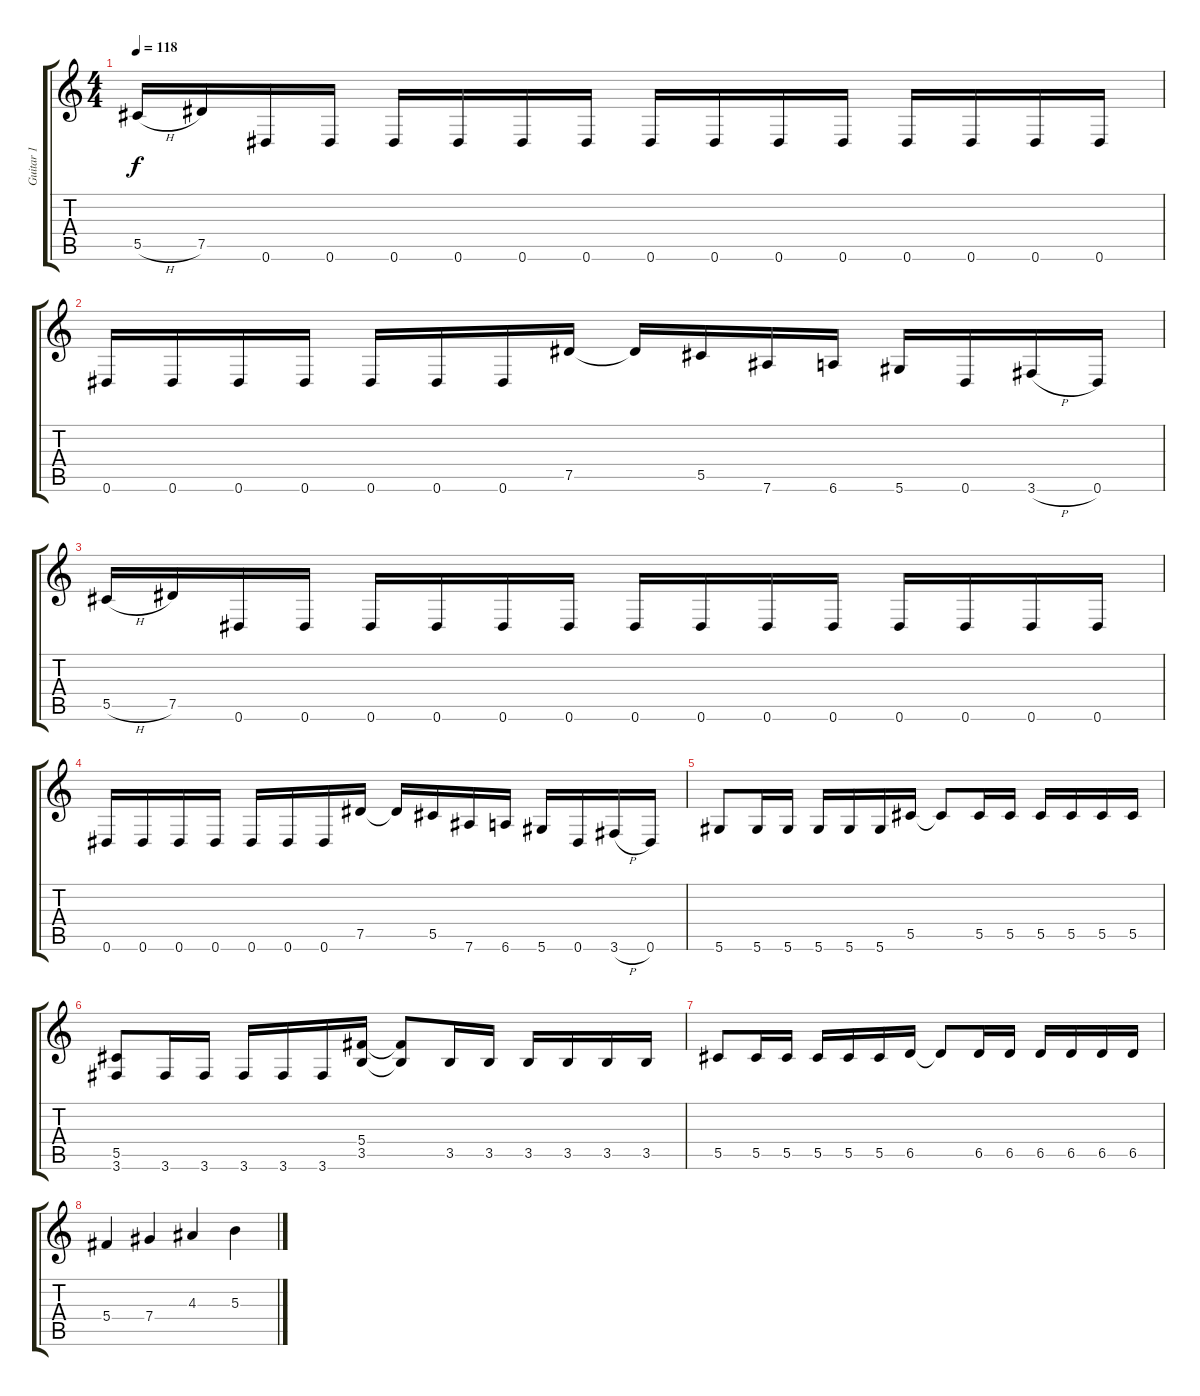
\track ("Guitar 1" "Guitar 1") {instrument distortionguitar}
\staff {score tabs}
\tuning (Eb4 Bb3 Gb3 Db3 Ab2 Eb2) {hide}
\ts (4 4)
\tempo 118
\clef g2
\ks c
5.5{h}.16{dy f} 7.5.16 0.6.16 0.6.16 0.6.16 0.6.16 0.6.16 0.6.16 0.6.16 0.6.16 0.6.16 0.6.16 0.6.16 0.6.16 0.6.16 0.6.16 |
0.6.16 0.6.16 0.6.16 0.6.16 0.6.16 0.6.16 0.6.16 7.5.16 7.5{t}.16 5.5.16 7.6.16 6.6.16 5.6.16 0.6.16 3.6{h}.16 0.6.16 |
5.5{h}.16 7.5.16 0.6.16 0.6.16 0.6.16 0.6.16 0.6.16 0.6.16 0.6.16 0.6.16 0.6.16 0.6.16 0.6.16 0.6.16 0.6.16 0.6.16 |
0.6.16 0.6.16 0.6.16 0.6.16 0.6.16 0.6.16 0.6.16 7.5.16 7.5{t}.16 5.5.16 7.6.16 6.6.16 5.6.16 0.6.16 3.6{h}.16 0.6.16 |
5.6.8 5.6.16 5.6.16 5.6.16 5.6.16 5.6.16 5.5.16 5.5{t}.8 5.5.16 5.5.16 5.5.16 5.5.16 5.5.16 5.5.16 |
(5.5 3.6).8 3.6.16 3.6.16 3.6.16 3.6.16 3.6.16 (5.4 3.5).16 (5.4{t} 3.5{t}).8 3.5.16 3.5.16 3.5.16 3.5.16 3.5.16 3.5.16 |
5.5.8 5.5.16 5.5.16 5.5.16 5.5.16 5.5.16 6.5.16 6.5{t}.8 6.5.16 6.5.16 6.5.16 6.5.16 6.5.16 6.5.16 |
5.4.4 7.4.4 4.3.4 5.3.4
